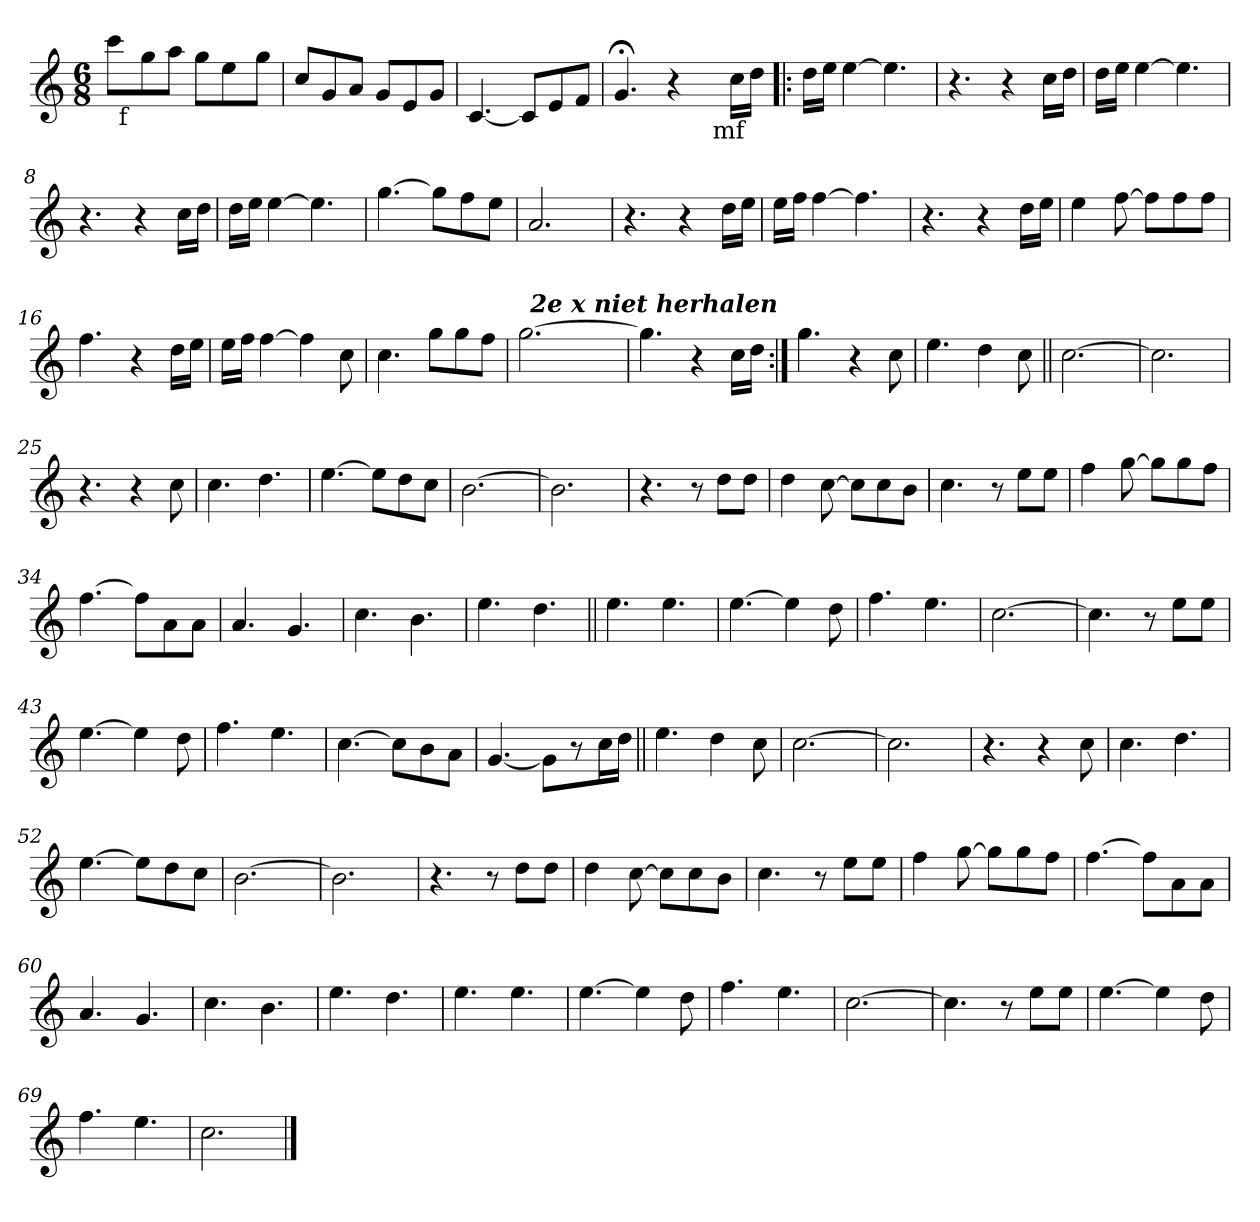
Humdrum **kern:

**kern
*part1
*staff1
*clefG2
*k[]
*C:
*M6/8
=1
*^
8ccc\L	32ryy
!	!LO:TX:b:t=f
.	2ryy
8gg\	.
8aa\J	.
8gg\L	.
8ee\	.
.	8..ryy
8gg\J	.
*v	*v
=2
8cc/L
8g/
8a/J
8g/L
8e/
8g/J
=3
[4.c/
8c/L]
8e/
8f/J
=4
*^
4.g;</	2ryy
4r	.
.	16ryy
!	!LO:TX:b:t=mf
.	8.ryy
16cc\LL	.
16dd\JJ	.
*v	*v
!!LO:LB:g=z
=5!|:
16dd\LL
16ee\JJ
[4ee\
4.ee\]
=6
4.r
4r
16cc\LL
16dd\JJ
=7
16dd\LL
16ee\JJ
[4ee\
4.ee\]
=8
4.r
4r
16cc\LL
16dd\JJ
=9
16dd\LL
16ee\JJ
[4ee\
4.ee\]
=10
[4.gg\
8gg\L]
8ff\
8ee\J
=11
2.a/
=12
4.r
4r
16dd\LL
16ee\JJ
!!LO:LB:g=z
=13
16ee\LL
16ff\JJ
[4ff\
4.ff\]
=14
4.r
4r
16dd\LL
16ee\JJ
=15
4ee\
[8ff\
8ff\L]
8ff\
8ff\J
=16
4.ff\
4r
16dd\LL
16ee\JJ
=17
16ee\LL
16ff\JJ
[4ff\
4ff\]
8cc\
=18
4.cc\
8gg\L
8gg\
8ff\J
=19
*^
[2.gg\	32ryy
!	!LO:TX:a:Bi:t=2e x niet herhalen
.	2ryy
.	8..ryy
*v	*v
=20
4.gg\]
4r
16cc\LL
16dd\JJ
!!LO:LB:g=z
=21:|!
4.gg\
4r
8cc\
=22
4.ee\
4dd\
8cc\
=23||
[2.cc\
=24
2.cc\]
=25
4.r
4r
8cc\
=26
4.cc\
4.dd\
!!LO:LB:g=z
=27
[4.ee\
8ee\L]
8dd\
8cc\J
=28
[2.b\
=29
2.b\]
=30
4.r
8r
8dd\L
8dd\J
=31
4dd\
[8cc\
8cc\L]
8cc\
8b\J
=32
4.cc\
8r
8ee\L
8ee\J
!!LO:LB:g=z
=33
4ff\
[8gg\
8gg\L]
8gg\
8ff\J
=34
[4.ff\
8ff\L]
8a\
8a\J
=35
4.a/
4.g/
=36
4.cc\
4.b\
=37
4.ee\
4.dd\
=38||
4.ee\
4.ee\
!!LO:LB:g=z
=39
[4.ee\
4ee\]
8dd\
=40
4.ff\
4.ee\
=41
[2.cc\
=42
4.cc\]
8r
8ee\L
8ee\J
=43
[4.ee\
4ee\]
8dd\
=44
4.ff\
4.ee\
=45
[4.cc\
8cc\L]
8b\
8a\J
=46
[4.g/
8g\L]
8r
16cc\L
16dd\JJ
!!LO:LB:g=z
=47||
4.ee\
4dd\
8cc\
=48
[2.cc\
=49
2.cc\]
=50
4.r
4r
8cc\
=51
4.cc\
4.dd\
=52
[4.ee\
8ee\L]
8dd\
8cc\J
=53
[2.b\
=54
2.b\]
!!LO:LB:g=z
=55
4.r
8r
8dd\L
8dd\J
=56
4dd\
[8cc\
8cc\L]
8cc\
8b\J
=57
4.cc\
8r
8ee\L
8ee\J
=58
4ff\
[8gg\
8gg\L]
8gg\
8ff\J
=59
[4.ff\
8ff\L]
8a\
8a\J
=60
4.a/
4.g/
=61
4.cc\
4.b\
!!LO:LB:g=z
=62
4.ee\
4.dd\
=63
4.ee\
4.ee\
=64
[4.ee\
4ee\]
8dd\
=65
4.ff\
4.ee\
=66
[2.cc\
=67
4.cc\]
8r
8ee\L
8ee\J
=68
[4.ee\
4ee\]
8dd\
=69
4.ff\
4.ee\
=70
2.cc\
==
*-
